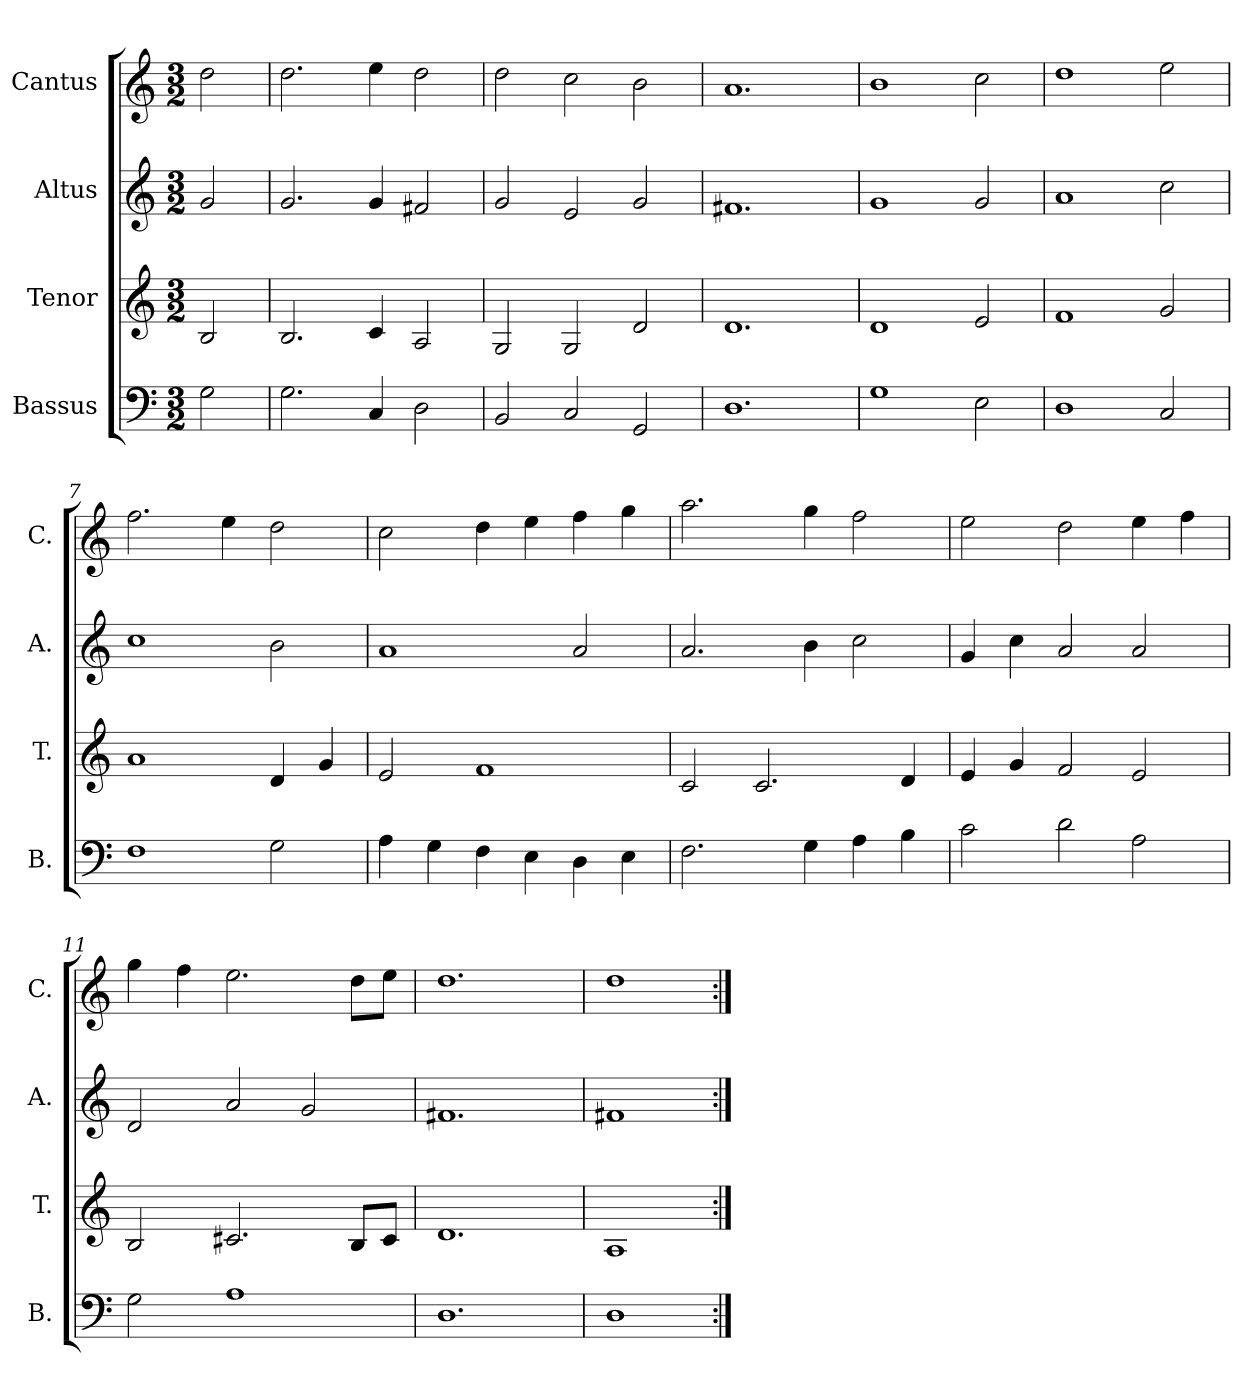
**kern	**kern	**kern	**kern
*part4	*part3	*part2	*part1
*staff4	*staff3	*staff2	*staff1
*I"Bassus	*I"Tenor	*I"Altus	*I"Cantus
*I'B.	*I'T.	*I'A.	*I'C.
*clefF4	*clefG2	*clefG2	*clefG2
*k[]	*k[]	*k[]	*k[]
*M3/2	*M3/2	*M3/2	*M3/2
=1	=1	=1	=1
2G\	2B/	2g/	2dd\
=2	=2	=2	=2
2.G\	2.B/	2.g/	2.dd\
4C/	4c/	4g/	4ee\
2D\	2A/	2f#X/	2dd\
=3	=3	=3	=3
2BB/	2G/	2g/	2dd\
2C/	2G/	2e/	2cc\
2GG/	2d/	2g/	2b\
=4	=4	=4	=4
1.D	1.d	1.f#X	1.a
=5	=5	=5	=5
1G	1d	1g	1b
2E\	2e/	2g/	2cc\
=6	=6	=6	=6
1D	1f	1a	1dd
2C/	2g/	2cc\	2ee\
=7	=7	=7	=7
1F	1a	1cc	2.ff\
.	.	.	4ee\
2G\	4d/	2b\	2dd\
.	4g/	.	.
=8	=8	=8	=8
4A\	2e/	1a	2cc\
4G\	.	.	.
4F\	1f	.	4dd\
4E\	.	.	4ee\
4D\	.	2a/	4ff\
4E\	.	.	4gg\
=9	=9	=9	=9
2.F\	2c/	2.a/	2.aa\
.	2.c/	.	.
4G\	.	4b\	4gg\
4A\	.	2cc\	2ff\
4B\	4d/	.	.
=10	=10	=10	=10
2c\	4e/	4g/	2ee\
.	4g/	4cc\	.
2d\	2f/	2a/	2dd\
2A\	2e/	2a/	4ee\
.	.	.	4ff\
!!LO:LB:g=z
=11	=11	=11	=11
2G\	2B/	2d/	4gg\
.	.	.	4ff\
1A	2.c#X/	2a/	2.ee\
.	.	2g/	.
.	8B/L	.	8dd\L
.	8c#/J	.	8ee\J
=12	=12	=12	=12
1.D	1.d	1.f#X	1.dd
=13	=13	=13	=13
1D	1A	1f#X	1dd
=:|!	=:|!	=:|!	=:|!
*-	*-	*-	*-
